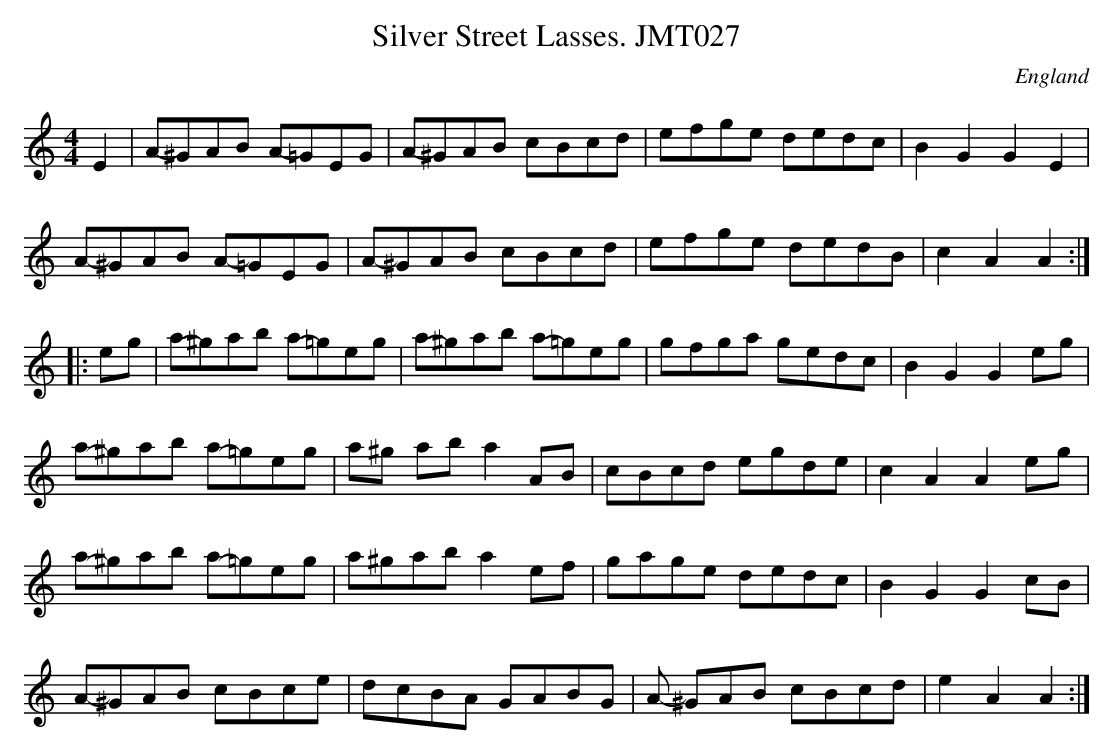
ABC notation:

X:1
T:Silver Street Lasses. JMT027
M:4/4
L:1/8
O:England
K:C
E2|A-^GAB A-=GEG|A-^GAB c-Bcd|e-fge dedc|B2G2G2E2|!A-^GAB A-=GEG|A-^GAB
c-Bcd|e-fge d-edB|c2A2A2:|!
|:eg|a-^gab a-=geg|a-^gab a-=geg|g-fga g-edc|B2G2G2eg|!a-^gab a-=geg|a^g
aba2AB|c-Bcd e-gde|c2A2A2eg|!
a-^gab a-=geg|a^gaba2ef|g-age d-edc|B2G2G2cB|!A-^GAB c-Bce|d-cBA G-ABG|A
-^GAB cBcd|e2A2A2:|]
